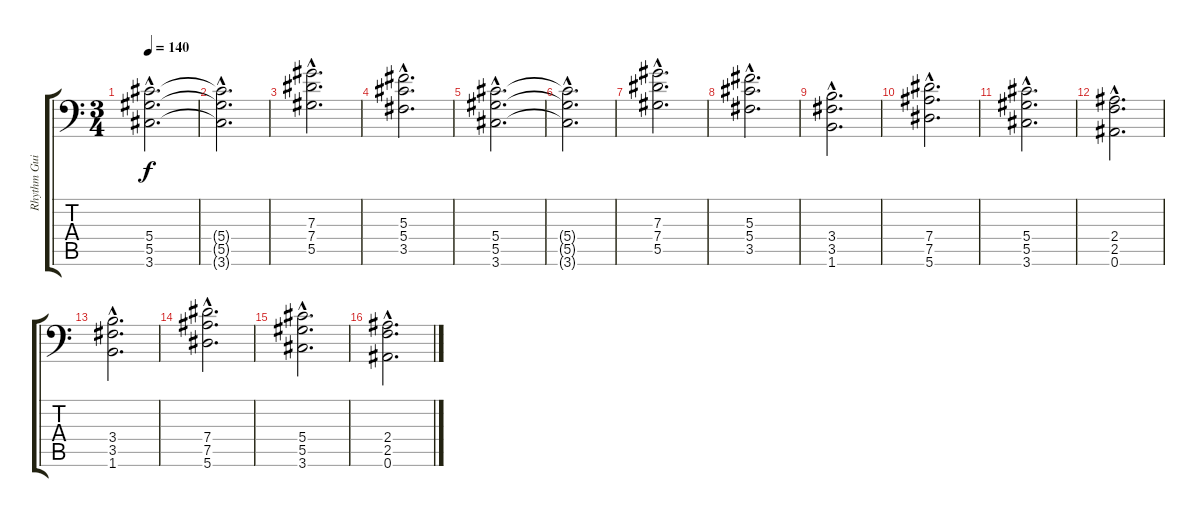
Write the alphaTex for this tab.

\track ("Rhythm Guitar II" "Rhythm Gui") {instrument distortionguitar}
\staff {score tabs}
\tuning (Bb3 F3 Db3 Ab2 Eb2 Bb1) {hide}
\ts (3 4)
\tempo 140
\clef f4
\ks c
(5.4{hac} 5.5{hac} 3.6{hac}).2{d dy f} |
(5.4{hac t} 5.5{hac t} 3.6{hac t}).2{d} |
(7.3{hac} 7.4{hac} 5.5{hac}).2{d} |
(5.3{hac} 5.4{hac} 3.5{hac}).2{d} |
(5.4{hac} 5.5{hac} 3.6{hac}).2{d} |
(5.4{hac t} 5.5{hac t} 3.6{hac t}).2{d} |
(7.3{hac} 7.4{hac} 5.5{hac}).2{d} |
(5.3{hac} 5.4{hac} 3.5{hac}).2{d} |
(3.4{hac} 3.5{hac} 1.6{hac}).2{d} |
(7.4{hac} 7.5{hac} 5.6{hac}).2{d} |
(5.4{hac} 5.5{hac} 3.6{hac}).2{d} |
(2.4{hac} 2.5{hac} 0.6{hac}).2{d} |
(3.4{hac} 3.5{hac} 1.6{hac}).2{d} |
(7.4{hac} 7.5{hac} 5.6{hac}).2{d} |
(5.4{hac} 5.5{hac} 3.6{hac}).2{d} |
(2.4{hac} 2.5{hac} 0.6{hac}).2{d}
